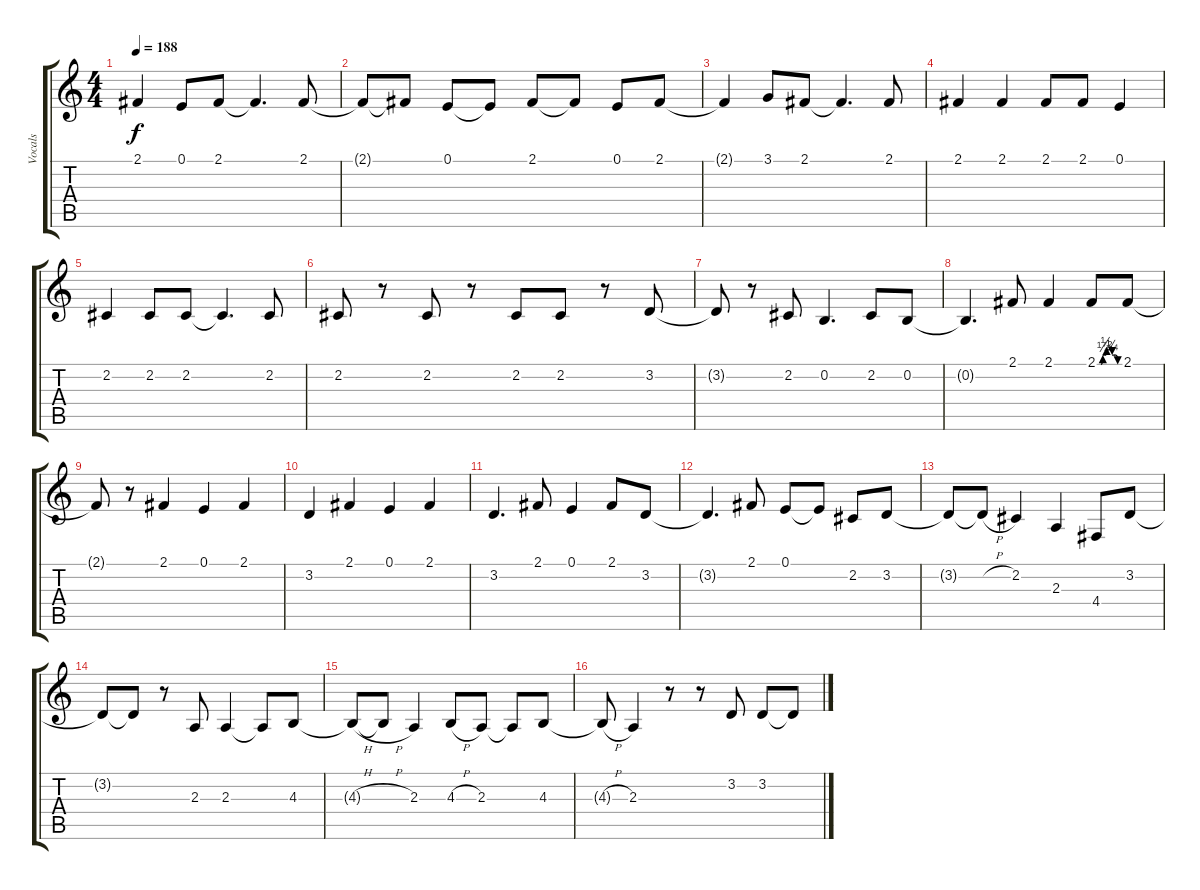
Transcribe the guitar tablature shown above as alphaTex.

\track ("Vocals" "Vocals") {instrument tangoaccordion}
\staff {score tabs}
\tuning (E4 B3 G3 D3 A2 E2) {hide}
\ts (4 4)
\tempo 188
\clef g2
\ks c
2.1.4{dy f} 0.1.8 2.1.8 2.1{t}.4{d} 2.1.8 |
2.1{t}.8 2.1{t}.8 0.1.8 0.1{t}.8 2.1.8 2.1{t}.8 0.1.8 2.1.8 |
2.1{t}.4 3.1.8 2.1.8 2.1{t}.4{d} 2.1.8 |
2.1.4 2.1.4 2.1.8 2.1.8 0.1.4 |
2.2.4 2.2.8 2.2.8 2.2{t}.4{d} 2.2.8 |
2.2.8 r.8 2.2.8 r.8 2.2.8 2.2.8 r.8 3.2.8 |
3.2{t}.8 r.8 2.2.8 0.2.4{d} 2.2.8 0.2.8 |
0.2{t}.4{d} 2.1.8 2.1.4 2.1{be (custom 0 0 10 0 15 1 20 1 25 2 30 2 35 2 40 1 45 1 50 1 55 0 60 0)}.8 2.1.8 |
2.1{t}.8 r.8 2.1.4 0.1.4 2.1.4 |
3.2.4 2.1.4 0.1.4 2.1.4 |
3.2.4{d} 2.1.8 0.1.4 2.1.8 3.2.8 |
3.2{t}.4{d} 2.1.8 0.1.8 0.1{t}.8 2.2.8 3.2.8 |
3.2{t}.8 3.2{h t}.8 2.2.4 2.3.4 4.4.8 3.2.8 |
3.2{t}.8 3.2{t}.8 r.8 2.3.8 2.3.4 2.3{t}.8 4.3.8 |
4.3{h t}.8 4.3{h t}.8 2.3.4 4.3{h}.8 2.3.8 2.3{t}.8 4.3.8 |
4.3{h t}.8 2.3.4 r.8 r.8 3.2.8 3.2.8 3.2{t}.8
